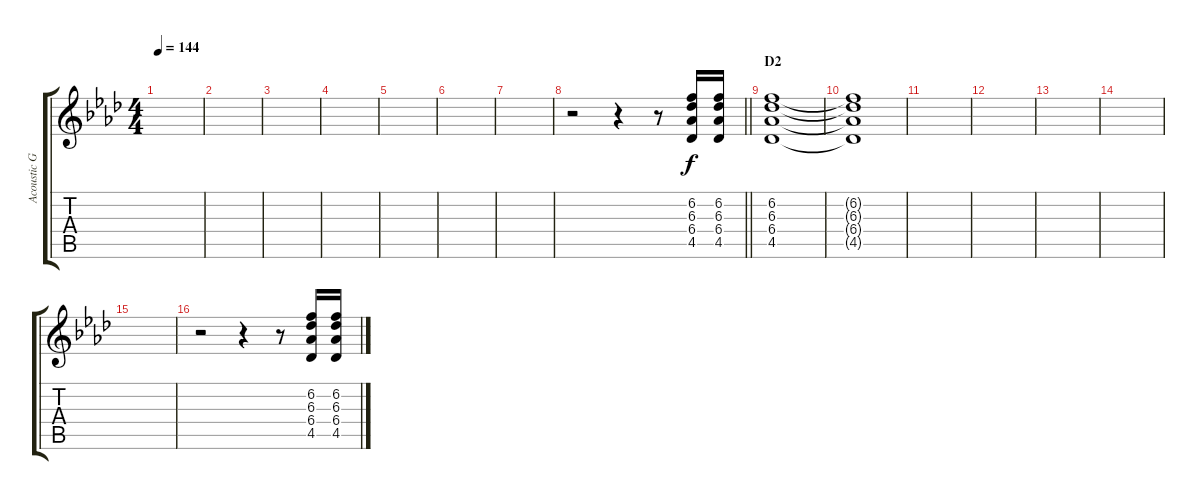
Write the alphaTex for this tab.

\track ("Acoustic Guitar" "Acoustic G") {instrument acousticguitarsteel}
\staff {score tabs}
\tuning (E4 B3 G3 D3 A2 E2) {hide}
\ts (4 4)
\tempo 144
\clef g2
\ks ab
|
|
|
|
|
|
|
\barLineRight lightlight
r.2 r.4 r.8 (6.2 6.3 6.4 4.5).16 (6.2 6.3 6.4 4.5).16 |
\section ("" "D2")
(6.2 6.3 6.4 4.5).1 |
(6.2{t} 6.3{t} 6.4{t} 4.5{t}).1 |
|
|
|
|
|
r.2 r.4 r.8 (6.2 6.3 6.4 4.5).16 (6.2 6.3 6.4 4.5).16
